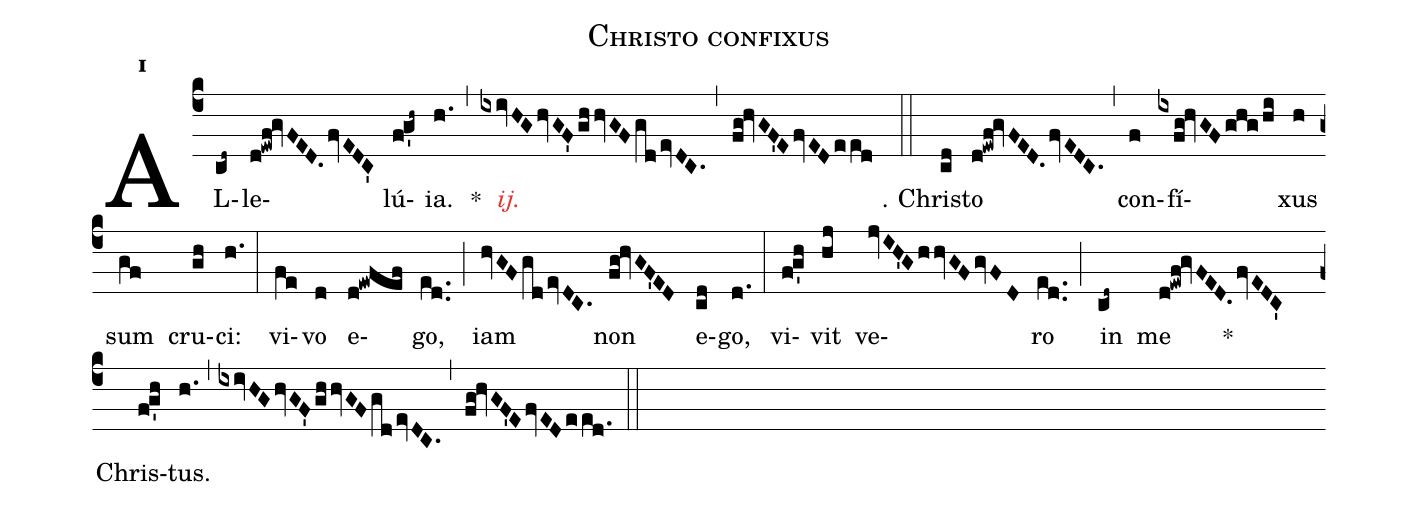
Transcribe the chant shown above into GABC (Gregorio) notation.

name:Christo confixus;
mode:1;
office-part:Alleluia;
%%
(c4) AL(cd~)le(d!ewf!gvFED./fvEDC')lú(f!g'h~)ia.(h.) *(,)
<c><i>ij.</i></c>(ixivHG/hvGF'/ghhvGF/gd/evDC.) (,)
(fg!hvGF'E/fvED/eed) (::)
℣. Chri(cd)sto(d!ewf!gvFED./fvEDC.) (,)
con(f)fí(ixfg!hvGF/ghg/hi)xus(h) sum(gf) cru(gh)ci:(h.) (:)
vi(fe)vo(d) e(d!ewfef)go,(ed..) (;)
iam(hvGF/gd/evDC.) non(fg!hvGF'ED) e(cd)go,(d.) (:)
vi(f!g'h)vit(hj) ve(jvIH'G/hhvGF/gvFD)ro(ed..) (;)
in(cd~) me(d!ewf!gvFED./fvEDC') *()
Chris(f!g'h)tus.(h.) (,)
(ixivHG/hvGF'/ghhvGF/gd/evDC.) (,)
(fg!hvGF'E/fvED/eed.) (::)
